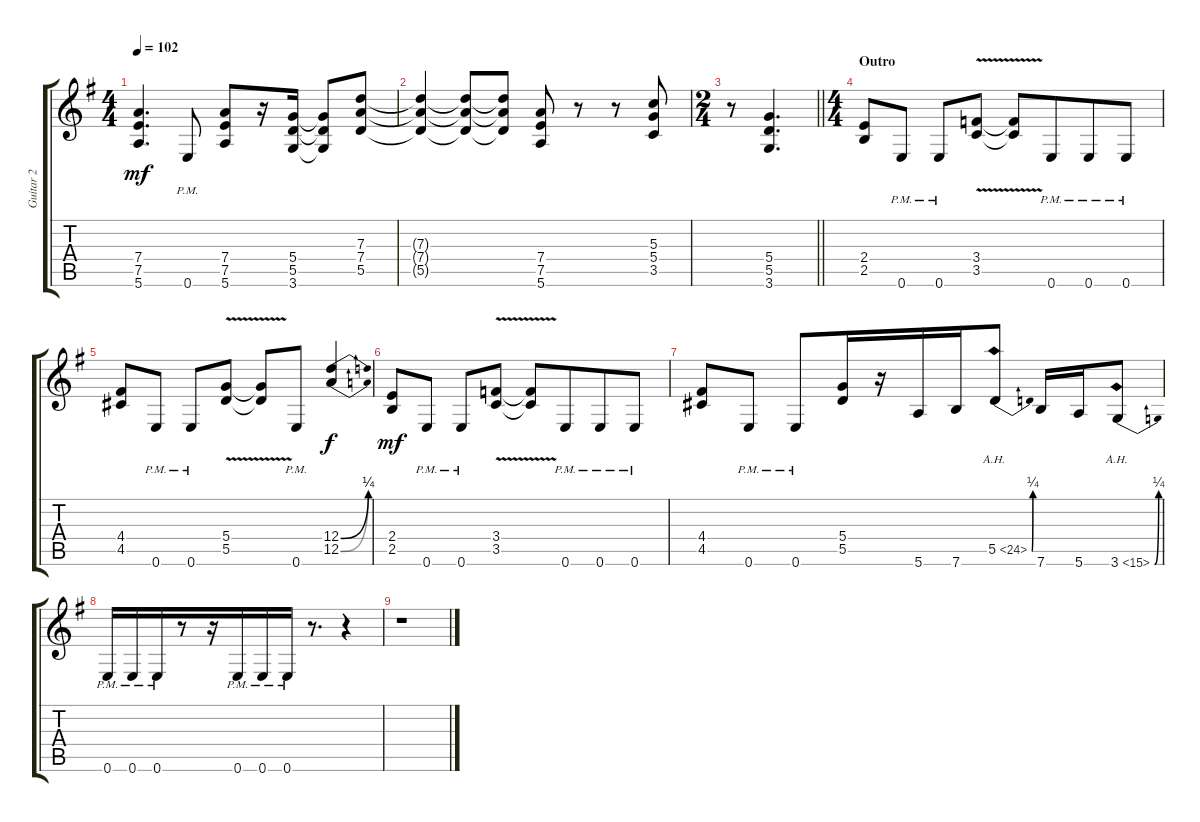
\track ("Guitar 2" "Guitar 2") {instrument distortionguitar}
\staff {score tabs}
\tuning (E4 B3 G3 D3 A2 E2) {hide}
\ts (4 4)
\tempo 102
\clef g2
\ks g
(7.4 7.5 5.6).4{d dy mf} 0.6{pm}.8 (7.4 7.5 5.6).8 r.16 (5.4 5.5 3.6).16 (5.4{t} 5.5{t} 3.6{t}).8 (7.3 7.4 5.5).8 |
(7.3{t} 7.4{t} 5.5{t}).4 (7.3{t} 7.4{t} 5.5{t}).8 (7.3{t} 7.4{t} 5.5{t}).8 (7.4 7.5 5.6).8 r.8 r.8 (5.3 5.4 3.5).8 |
\ts (2 4)
\barLineRight lightlight
r.8 (5.4 5.5 3.6).4{d} |
\ts (4 4)
\section ("" "Outro")
(2.4 2.5).8 0.6{pm}.8 0.6{pm}.8 (3.4{v} 3.5).8 (3.4{t} 3.5{t}).8 0.6{pm}.8{beam merge} 0.6{pm}.8 0.6{pm}.8 |
(4.4 4.5).8 0.6{pm}.8 0.6{pm}.8 (5.4{v} 5.5).8 (5.4{t} 5.5{t}).8 0.6{pm}.8{beam merge} (12.4{be (bend 0 0 60 1)} 12.5{be (bend 0 0 60 1)}).4{dy f} |
(2.4 2.5).8{dy mf} 0.6{pm}.8 0.6{pm}.8 (3.4{v} 3.5).8 (3.4{t} 3.5{t}).8 0.6{pm}.8{beam merge} 0.6{pm}.8 0.6{pm}.8 |
(4.4 4.5).8 0.6{pm}.8 0.6{pm}.8 (5.4 5.5).16{beam merge} r.16 5.6.16 7.6.16 5.5{be (bend 0 0 60 1) ah 19}.8 7.6.16 5.6.16 3.6{be (bend 0 0 60 1) ah 12}.8 |
0.6{pm}.16{beam merge} 0.6{pm}.16{beam merge} 0.6{pm}.16{beam merge} r.8{beam merge} r.16{beam merge} 0.6{pm}.16{beam merge} 0.6{pm}.16{beam merge} 0.6{pm}.16{beam merge} r.8{d beam merge} r.4 |
r.1
